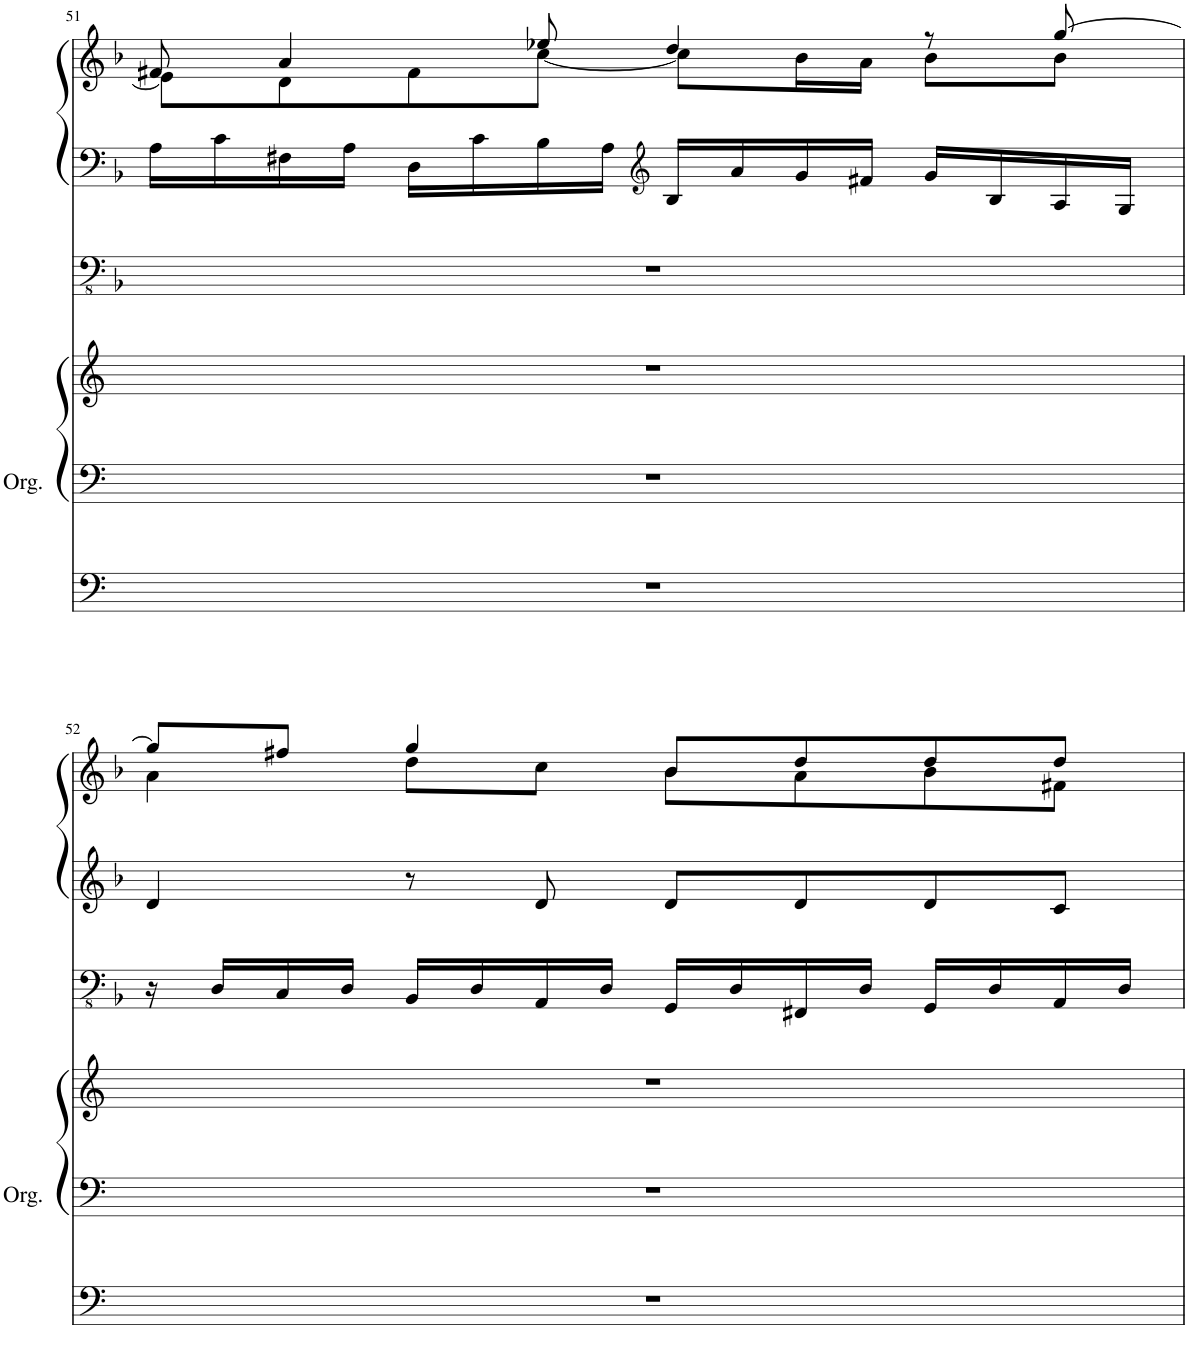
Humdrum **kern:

**kern	**kern	**kern	**kern	**kern	**kern
*part2	*part2	*part2	*part1	*part1	*part1
*staff6	*staff5	*staff4	*staff3	*staff2	*staff1
*I"Organ	*	*	*I"Organ	*	*
*I'Org.	*	*	*	*	*
!!LO:PB:g=z
*clefF4	*clefF4	*clefG2	*clefFv4	*clefF4	*clefG2
*	*	*	*Trd1c2	*Trd1c2	*Trd1c2
*k[]	*k[]	*k[]	*k[b-]	*k[b-]	*k[b-]
*M4/4	*M4/4	*M4/4	*M4/4	*M4/4	*M4/4
=51	=51	=51	=51	=51	=51
*	*	*	*	*	*^
1r	1r	1r	1r	16A\LL	8f#X/	8e-\L]
.	.	.	.	16c\	.	.
.	.	.	.	16F#X\	4a/	8d\
.	.	.	.	16A\JJ	.	.
.	.	.	.	16D\LL	.	8f#\
.	.	.	.	16c\	.	.
.	.	.	.	16B-\	8ee-X/	[8cc\J
.	.	.	.	16A\JJ	.	.
*	*	*	*	*clefG2	*	*
.	.	.	.	16B-/LL	4dd/	8cc\L]
.	.	.	.	16a/	.	.
.	.	.	.	16g/	.	16b-\L
.	.	.	.	16f#X/JJ	.	16a\JJ
.	.	.	.	16g/LL	8r	8b-\L
.	.	.	.	16B-/	.	.
.	.	.	.	16A/	[8gg/	8b-\J
.	.	.	.	16G/JJ	.	.
!!LO:LB:g=z	!!
=52	=52	=52	=52	=52	=52	=52
1r	1r	1r	16r	4d/	8gg/L]	4a\
.	.	.	16DD/LL	.	.	.
.	.	.	16CC/	.	8ff#X/J	.
.	.	.	16DD/JJ	.	.	.
.	.	.	16BBB-/LL	8r	4gg/	8dd\L
.	.	.	16DD/	.	.	.
.	.	.	16AAA/	8d/	.	8cc\J
.	.	.	16DD/JJ	.	.	.
.	.	.	16GGG/LL	8d/L	8b-/L	8b-\L
.	.	.	16DD/	.	.	.
.	.	.	16FFF#X/	8d/	8dd/	8a\
.	.	.	16DD/JJ	.	.	.
.	.	.	16GGG/LL	8d/	8dd/	8b-\
.	.	.	16DD/	.	.	.
.	.	.	16AAA/	8c/J	8dd/J	8f#X\J
.	.	.	16DD/JJ	.	.	.
*	*	*	*	*	*v	*v
=	=	=	=	=	=
*-	*-	*-	*-	*-	*-
